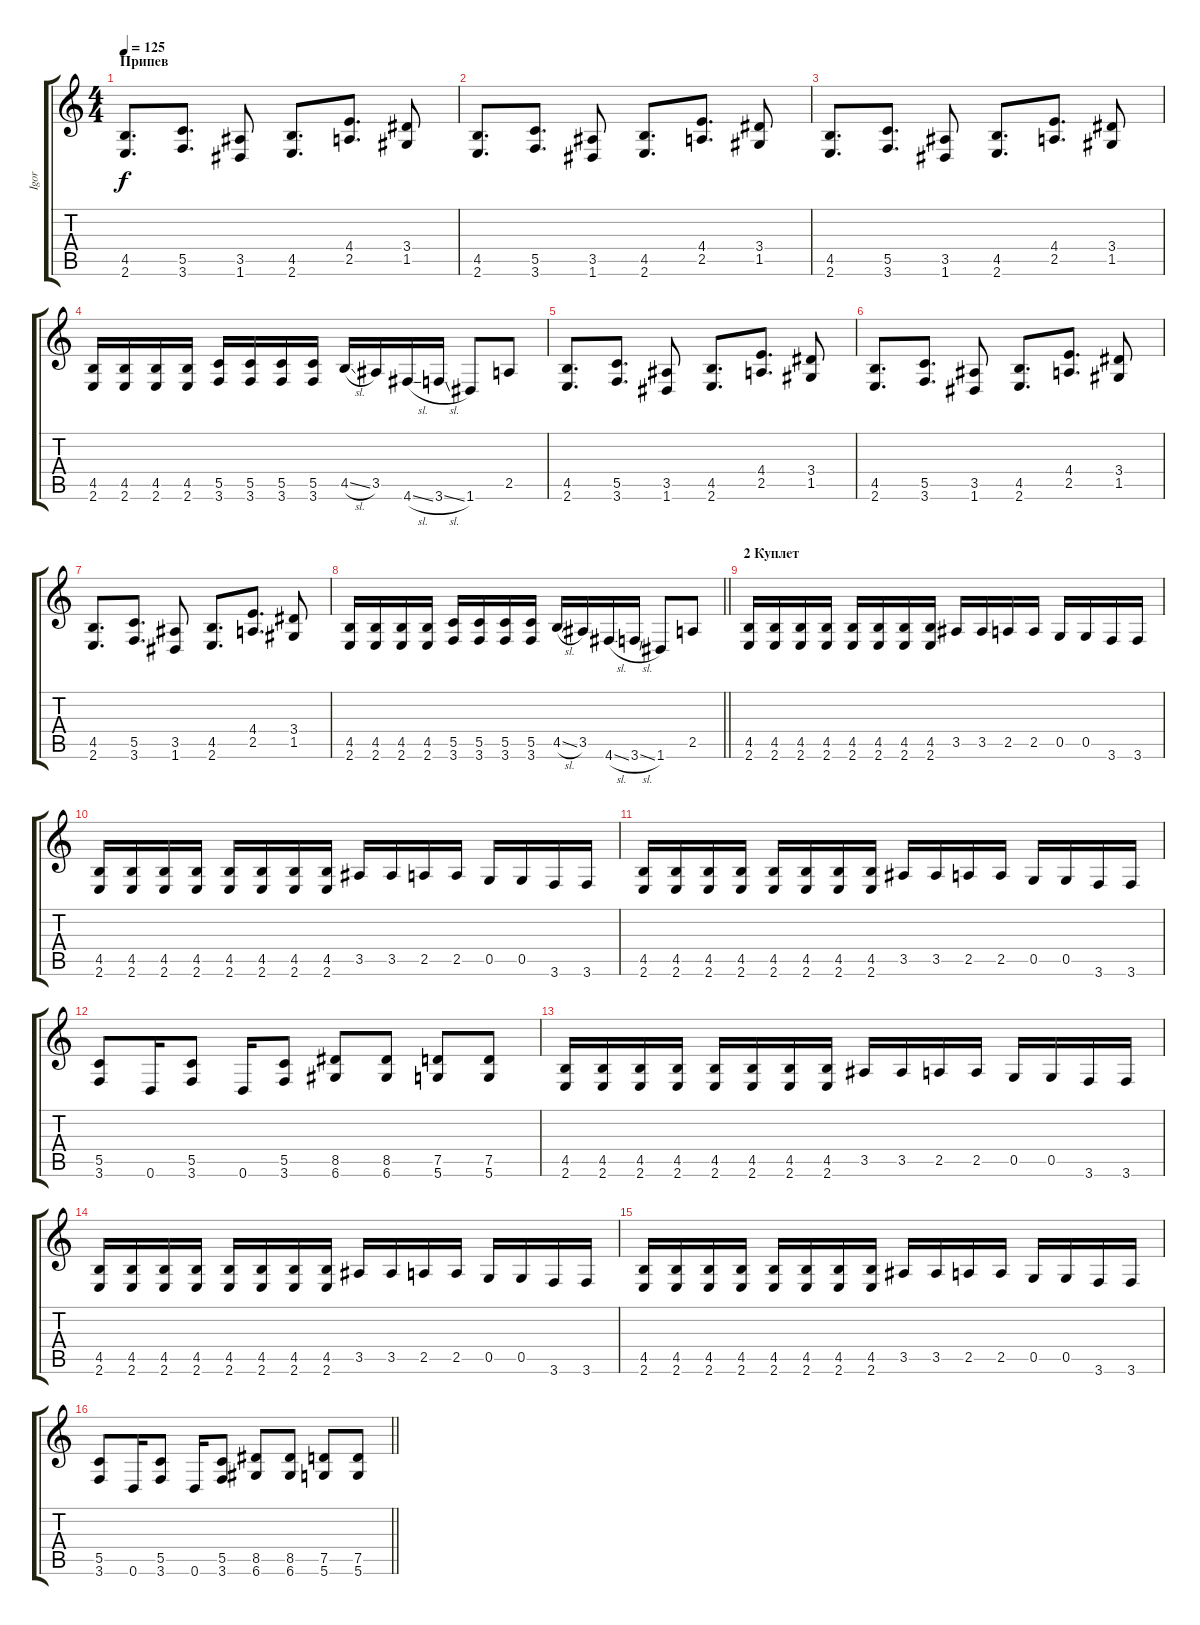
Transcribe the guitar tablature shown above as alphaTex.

\track ("Igor" "Igor") {instrument overdrivenguitar}
\staff {score tabs}
\tuning (D4 A3 F3 C3 G2 D2) {hide}
\ts (4 4)
\section ("" "Припев")
\tempo 125
\clef g2
\ks c
(4.5 2.6).8{d dy f} (5.5 3.6).8{d} (3.5 1.6).8 (4.5 2.6).8{d} (4.4 2.5).8{d} (3.4 1.5).8 |
(4.5 2.6).8{d} (5.5 3.6).8{d} (3.5 1.6).8 (4.5 2.6).8{d} (4.4 2.5).8{d} (3.4 1.5).8 |
(4.5 2.6).8{d} (5.5 3.6).8{d} (3.5 1.6).8 (4.5 2.6).8{d} (4.4 2.5).8{d} (3.4 1.5).8 |
(4.5 2.6).16 (4.5 2.6).16 (4.5 2.6).16 (4.5 2.6).16 (5.5 3.6).16 (5.5 3.6).16 (5.5 3.6).16 (5.5 3.6).16 4.5{sl}.16 3.5.16 4.6{sl}.16 3.6{sl}.16 1.6.8 2.5.8 |
(4.5 2.6).8{d} (5.5 3.6).8{d} (3.5 1.6).8 (4.5 2.6).8{d} (4.4 2.5).8{d} (3.4 1.5).8 |
(4.5 2.6).8{d} (5.5 3.6).8{d} (3.5 1.6).8 (4.5 2.6).8{d} (4.4 2.5).8{d} (3.4 1.5).8 |
(4.5 2.6).8{d} (5.5 3.6).8{d} (3.5 1.6).8 (4.5 2.6).8{d} (4.4 2.5).8{d} (3.4 1.5).8 |
\barLineRight lightlight
(4.5 2.6).16 (4.5 2.6).16 (4.5 2.6).16 (4.5 2.6).16 (5.5 3.6).16 (5.5 3.6).16 (5.5 3.6).16 (5.5 3.6).16 4.5{sl}.16 3.5.16 4.6{sl}.16 3.6{sl}.16 1.6.8 2.5.8 |
\section ("" "2 Куплет ")
(4.5 2.6).16 (4.5 2.6).16 (4.5 2.6).16 (4.5 2.6).16 (4.5 2.6).16 (4.5 2.6).16 (4.5 2.6).16 (4.5 2.6).16 3.5.16 3.5.16 2.5.16 2.5.16 0.5.16 0.5.16 3.6.16 3.6.16 |
(4.5 2.6).16 (4.5 2.6).16 (4.5 2.6).16 (4.5 2.6).16 (4.5 2.6).16 (4.5 2.6).16 (4.5 2.6).16 (4.5 2.6).16 3.5.16 3.5.16 2.5.16 2.5.16 0.5.16 0.5.16 3.6.16 3.6.16 |
(4.5 2.6).16 (4.5 2.6).16 (4.5 2.6).16 (4.5 2.6).16 (4.5 2.6).16 (4.5 2.6).16 (4.5 2.6).16 (4.5 2.6).16 3.5.16 3.5.16 2.5.16 2.5.16 0.5.16 0.5.16 3.6.16 3.6.16 |
(5.5 3.6).8 0.6.16 (5.5 3.6).8 0.6.16 (5.5 3.6).8 (8.5 6.6).8 (8.5 6.6).8 (7.5 5.6).8 (7.5 5.6).8 |
(4.5 2.6).16 (4.5 2.6).16 (4.5 2.6).16 (4.5 2.6).16 (4.5 2.6).16 (4.5 2.6).16 (4.5 2.6).16 (4.5 2.6).16 3.5.16 3.5.16 2.5.16 2.5.16 0.5.16 0.5.16 3.6.16 3.6.16 |
(4.5 2.6).16 (4.5 2.6).16 (4.5 2.6).16 (4.5 2.6).16 (4.5 2.6).16 (4.5 2.6).16 (4.5 2.6).16 (4.5 2.6).16 3.5.16 3.5.16 2.5.16 2.5.16 0.5.16 0.5.16 3.6.16 3.6.16 |
(4.5 2.6).16 (4.5 2.6).16 (4.5 2.6).16 (4.5 2.6).16 (4.5 2.6).16 (4.5 2.6).16 (4.5 2.6).16 (4.5 2.6).16 3.5.16 3.5.16 2.5.16 2.5.16 0.5.16 0.5.16 3.6.16 3.6.16 |
\barLineRight lightlight
(5.5 3.6).8 0.6.16 (5.5 3.6).8 0.6.16 (5.5 3.6).8 (8.5 6.6).8 (8.5 6.6).8 (7.5 5.6).8 (7.5 5.6).8
